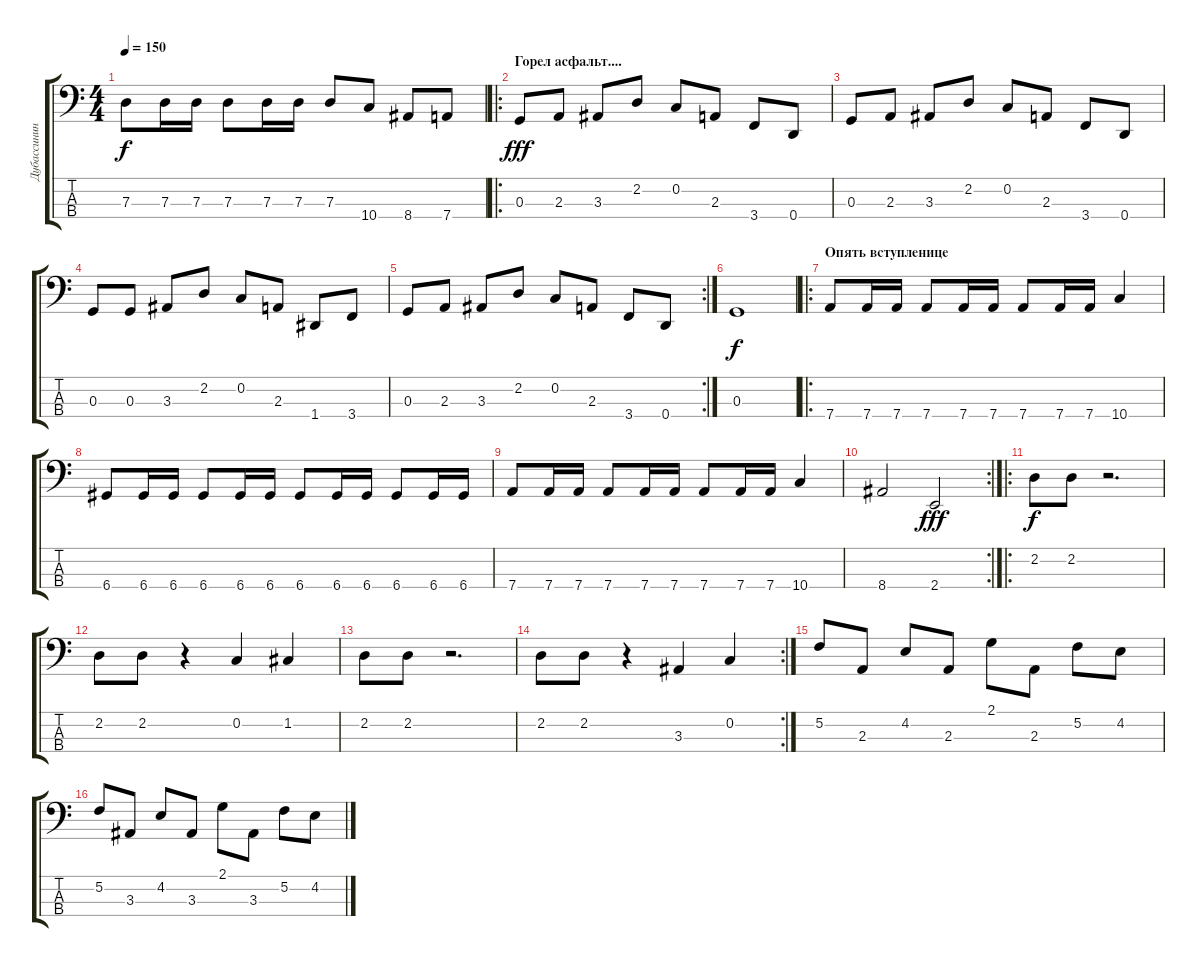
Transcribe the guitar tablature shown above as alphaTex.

\track ("Дубассинин" "Дубассинин") {instrument electricbassfinger}
\staff {score tabs}
\tuning (F2 C2 G1 D1) {hide}
\ts (4 4)
\tempo 150
\clef f4
\ks c
7.3.8{dy f} 7.3.16 7.3.16 7.3.8 7.3.16 7.3.16 7.3.8 10.4.8 8.4.8 7.4.8 |
\ro
\section ("" "Горел асфальт....")
0.3.8{dy fff} 2.3.8 3.3.8 2.2.8 0.2.8 2.3.8 3.4.8 0.4.8 |
0.3.8 2.3.8 3.3.8 2.2.8 0.2.8 2.3.8 3.4.8 0.4.8 |
0.3.8 0.3.8 3.3.8 2.2.8 0.2.8 2.3.8 1.4.8 3.4.8 |
\rc 2
0.3.8 2.3.8 3.3.8 2.2.8 0.2.8 2.3.8 3.4.8 0.4.8 |
0.3.1{dy f} |
\ro
\section ("" "Опять вступленице ")
7.4.8 7.4.16 7.4.16 7.4.8 7.4.16 7.4.16 7.4.8 7.4.16 7.4.16 10.4.4 |
6.4.8 6.4.16 6.4.16 6.4.8 6.4.16 6.4.16 6.4.8 6.4.16 6.4.16 6.4.8 6.4.16 6.4.16 |
7.4.8 7.4.16 7.4.16 7.4.8 7.4.16 7.4.16 7.4.8 7.4.16 7.4.16 10.4.4 |
\rc 2
8.4.2 2.4.2{dy fff} |
\ro
2.2.8{dy f} 2.2.8 r.2{d} |
2.2.8 2.2.8 r.4 0.2.4 1.2.4 |
2.2.8 2.2.8 r.2{d} |
\rc 2
2.2.8 2.2.8 r.4 3.3.4 0.2.4 |
5.2.8 2.3.8 4.2.8 2.3.8 2.1.8 2.3.8 5.2.8 4.2.8 |
5.2.8 3.3.8 4.2.8 3.3.8 2.1.8 3.3.8 5.2.8 4.2.8
